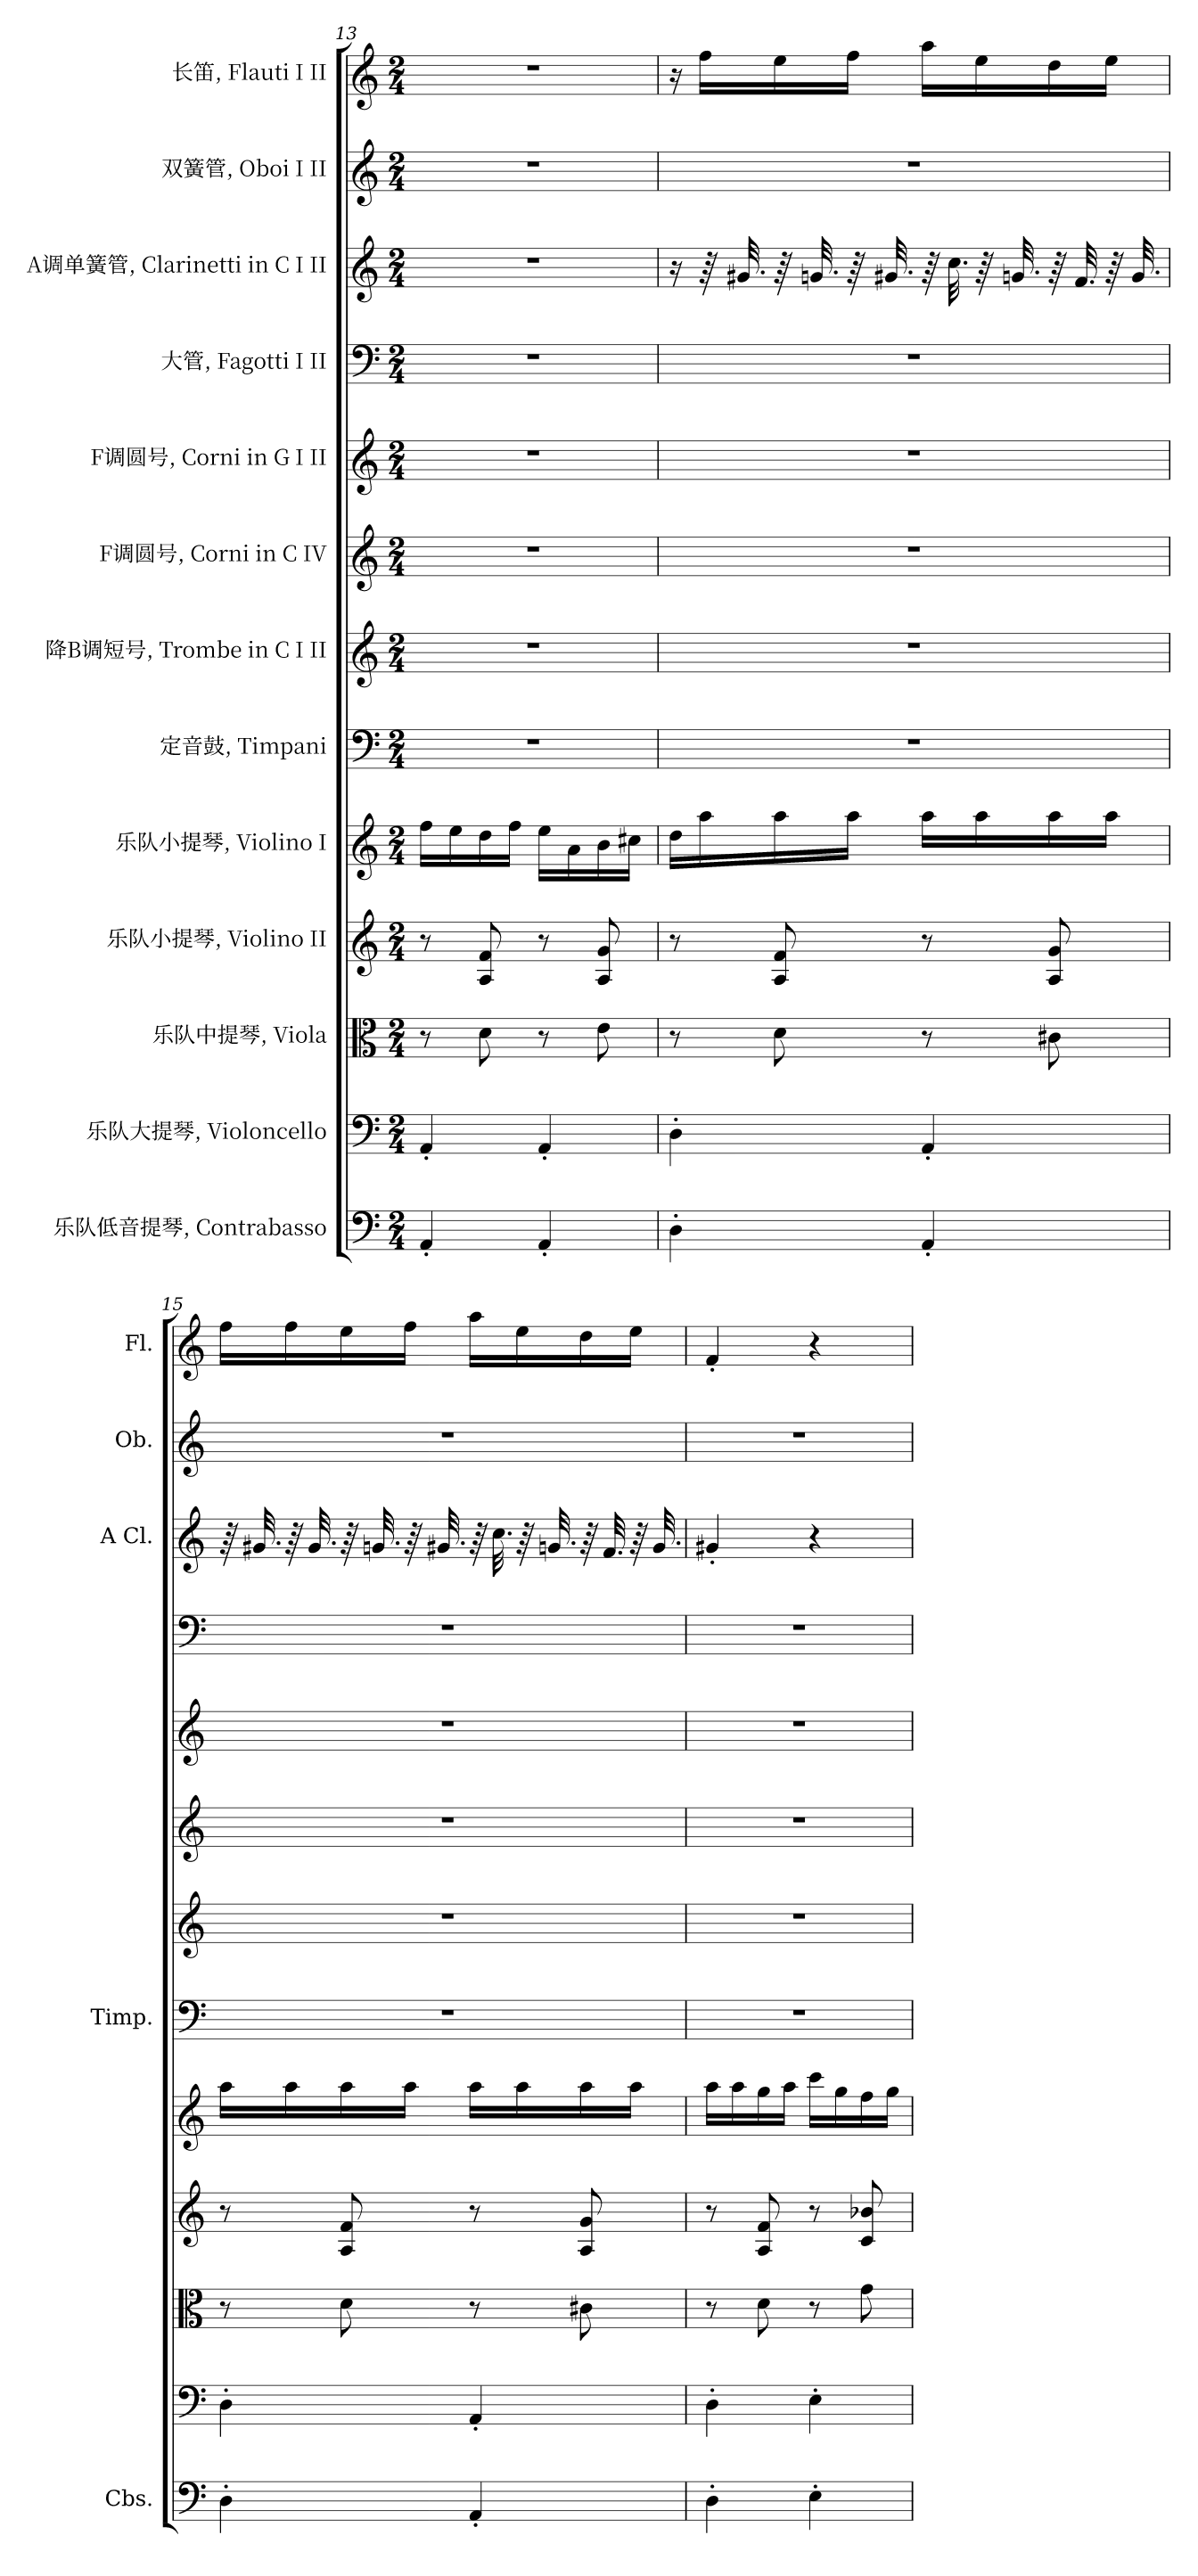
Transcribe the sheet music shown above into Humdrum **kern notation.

**kern	**kern	**kern	**kern	**kern	**kern	**kern	**kern	**kern	**kern	**kern	**kern	**kern
*part13	*part12	*part11	*part10	*part9	*part8	*part7	*part6	*part5	*part4	*part3	*part2	*part1
*staff13	*staff12	*staff11	*staff10	*staff9	*staff8	*staff7	*staff6	*staff5	*staff4	*staff3	*staff2	*staff1
*I"乐队低音提琴, Contrabasso	*I"乐队大提琴, Violoncello	*I"乐队中提琴, Viola	*I"乐队小提琴, Violino II	*I"乐队小提琴, Violino I	*I"定音鼓, Timpani	*I"降B调短号, Trombe in C I II	*I"F调圆号, Corni in C IV	*I"F调圆号, Corni in G I II	*I"大管, Fagotti I II	*I"A调单簧管, Clarinetti in C I II	*I"双簧管, Oboi I II	*I"长笛, Flauti I II
*I'Cbs.	*	*	*	*	*I'Timp.	*	*	*	*	*I'A Cl.	*I'Ob.	*I'Fl.
*clefF4	*clefF4	*clefC3	*clefG2	*clefG2	*clefF4	*clefG2	*clefG2	*clefG2	*clefF4	*clefG2	*clefG2	*clefG2
*ITrd7c12	*	*	*	*	*	*ITrd1c2	*ITrd4c7	*ITrd4c7	*	*ITrd2c3	*	*
*k[]	*k[]	*k[]	*k[]	*k[]	*k[]	*k[b-e-]	*k[b-]	*k[b-]	*k[]	*k[f#c#g#]	*k[]	*k[]
*M2/4	*M2/4	*M2/4	*M2/4	*M2/4	*M2/4	*M2/4	*M2/4	*M2/4	*M2/4	*M2/4	*M2/4	*M2/4
*MM125	*MM125	*MM125	*MM125	*MM125	*MM125	*MM125	*MM125	*MM125	*MM125	*MM125	*MM125	*MM125
=13	=13	=13	=13	=13	=13	=13	=13	=13	=13	=13	=13	=13
4AAA'/	4AA'/	8r	8r	16ff\LL	2r	2r	2r	2r	2r	2r	2r	2r
.	.	.	.	16ee\	.	.	.	.	.	.	.	.
.	.	8d\	8A/ 8f/	16dd\	.	.	.	.	.	.	.	.
.	.	.	.	16ff\JJ	.	.	.	.	.	.	.	.
4AAA'/	4AA'/	8r	8r	16ee\LL	.	.	.	.	.	.	.	.
.	.	.	.	16a\	.	.	.	.	.	.	.	.
.	.	8e\	8A/ 8g/	16b\	.	.	.	.	.	.	.	.
.	.	.	.	16cc#X\JJ	.	.	.	.	.	.	.	.
!!LO:PB:g=z
=14	=14	=14	=14	=14	=14	=14	=14	=14	=14	=14	=14	=14
*	*	*	*	*	*	*	*	*	*	*	*	*MM125
4DD'\	4D'\	8r	8r	16dd\LL	2r	2r	2r	2r	2r	16r	2r	16r
.	.	.	.	16aa\	.	.	.	.	.	64r	.	16ff\LL
.	.	.	.	.	.	.	.	.	.	32.e#X/	.	.
.	.	8d\	8A/ 8f/	16aa\	.	.	.	.	.	64r	.	16ee\
.	.	.	.	.	.	.	.	.	.	32.en/	.	.
.	.	.	.	16aa\JJ	.	.	.	.	.	64r	.	16ff\JJ
.	.	.	.	.	.	.	.	.	.	32.e#X/	.	.
*	*	*	*	*	*	*	*	*	*	*	*	*MM135
4AAA'/	4AA'/	8r	8r	16aa\LL	.	.	.	.	.	64r	.	16aa\LL
.	.	.	.	.	.	.	.	.	.	32.a\	.	.
.	.	.	.	16aa\	.	.	.	.	.	64r	.	16ee\
.	.	.	.	.	.	.	.	.	.	32.en/	.	.
.	.	8c#X\	8A/ 8g/	16aa\	.	.	.	.	.	64r	.	16dd\
.	.	.	.	.	.	.	.	.	.	32.d/	.	.
.	.	.	.	16aa\JJ	.	.	.	.	.	64r	.	16ee\JJ
.	.	.	.	.	.	.	.	.	.	32.e/	.	.
!!LO:PB:g=z
=15	=15	=15	=15	=15	=15	=15	=15	=15	=15	=15	=15	=15
*	*	*	*	*	*	*	*	*	*	*	*	*MM125
4DD'\	4D'\	8r	8r	16aa\LL	2r	2r	2r	2r	2r	64r	2r	16ff\LL
.	.	.	.	.	.	.	.	.	.	32.e#X/	.	.
.	.	.	.	16aa\	.	.	.	.	.	64r	.	16ff\
.	.	.	.	.	.	.	.	.	.	32.e#/	.	.
.	.	8d\	8A/ 8f/	16aa\	.	.	.	.	.	64r	.	16ee\
.	.	.	.	.	.	.	.	.	.	32.en/	.	.
.	.	.	.	16aa\JJ	.	.	.	.	.	64r	.	16ff\JJ
.	.	.	.	.	.	.	.	.	.	32.e#X/	.	.
*	*	*	*	*	*	*	*	*	*	*	*	*MM135
4AAA'/	4AA'/	8r	8r	16aa\LL	.	.	.	.	.	64r	.	16aa\LL
.	.	.	.	.	.	.	.	.	.	32.a\	.	.
.	.	.	.	16aa\	.	.	.	.	.	64r	.	16ee\
.	.	.	.	.	.	.	.	.	.	32.en/	.	.
.	.	8c#X\	8A/ 8g/	16aa\	.	.	.	.	.	64r	.	16dd\
.	.	.	.	.	.	.	.	.	.	32.d/	.	.
.	.	.	.	16aa\JJ	.	.	.	.	.	64r	.	16ee\JJ
.	.	.	.	.	.	.	.	.	.	32.e/	.	.
=16	=16	=16	=16	=16	=16	=16	=16	=16	=16	=16	=16	=16
*	*	*	*	*	*	*	*	*	*	*	*	*MM125
4DD'\	4D'\	8r	8r	16aa\LL	2r	2r	2r	2r	2r	4e#X'/	2r	4f'/
.	.	.	.	16aa\	.	.	.	.	.	.	.	.
.	.	8d\	8A/ 8f/	16gg\	.	.	.	.	.	.	.	.
.	.	.	.	16aa\JJ	.	.	.	.	.	.	.	.
*	*	*	*	*	*	*	*	*	*	*	*	*MM135
4EE'\	4E'\	8r	8r	16ccc\LL	.	.	.	.	.	4r	.	4r
.	.	.	.	16gg\	.	.	.	.	.	.	.	.
.	.	8g\	8c/ 8b-X/	16ff\	.	.	.	.	.	.	.	.
.	.	.	.	16gg\JJ	.	.	.	.	.	.	.	.
=	=	=	=	=	=	=	=	=	=	=	=	=
*-	*-	*-	*-	*-	*-	*-	*-	*-	*-	*-	*-	*-
